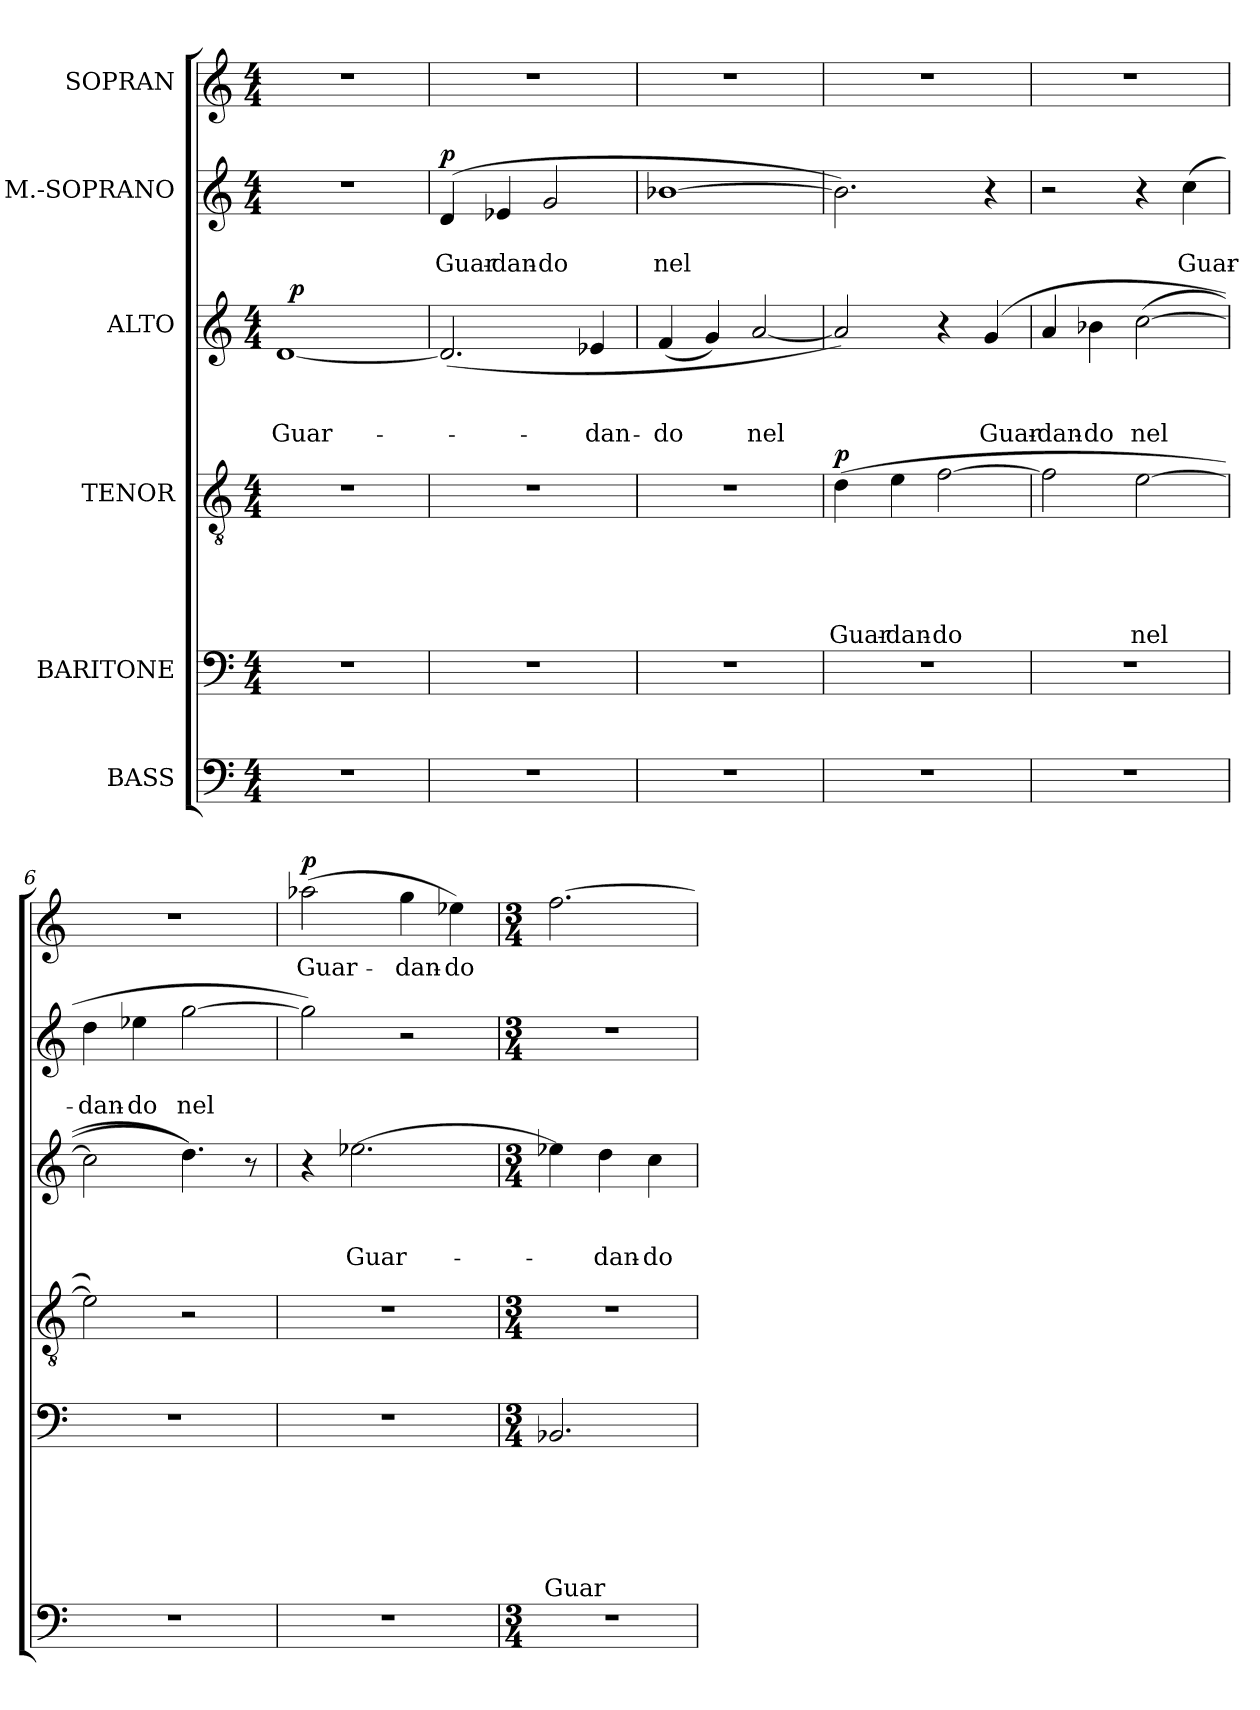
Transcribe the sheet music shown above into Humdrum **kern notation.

**kern	**kern	**text	**text	**text	**text	**text	**text	**kern	**text	**text	**text	**text	**text	**dynam	**kern	**text	**text	**text	**dynam	**kern	**text	**text	**dynam	**kern	**text	**dynam
*part6	*part5	*part5	*part5	*part5	*part5	*part5	*part5	*part4	*part4	*part4	*part4	*part4	*part4	*part4	*part3	*part3	*part3	*part3	*part3	*part2	*part2	*part2	*part2	*part1	*part1	*part1
*staff6	*staff5	*staff5	*staff5	*staff5	*staff5	*staff5	*staff5	*staff4	*staff4	*staff4	*staff4	*staff4	*staff4	*staff4	*staff3	*staff3	*staff3	*staff3	*staff3	*staff2	*staff2	*staff2	*staff2	*staff1	*staff1	*staff1
*I"BASS	*I"BARITONE	*	*	*	*	*	*	*I"TENOR	*	*	*	*	*	*	*I"ALTO	*	*	*	*	*I"M.-SOPRANO	*	*	*	*I"SOPRAN	*	*
*clefF4	*clefF4	*	*	*	*	*	*	*clefGv2	*	*	*	*	*	*	*clefG2	*	*	*	*	*clefG2	*	*	*	*clefG2	*	*
*k[]	*k[]	*	*	*	*	*	*	*k[]	*	*	*	*	*	*	*k[]	*	*	*	*	*k[]	*	*	*	*k[]	*	*
*C:	*C:	*	*	*	*	*	*	*C:	*	*	*	*	*	*	*C:	*	*	*	*	*C:	*	*	*	*C:	*	*
*M4/4	*M4/4	*	*	*	*	*	*	*M4/4	*	*	*	*	*	*	*M4/4	*	*	*	*	*M4/4	*	*	*	*M4/4	*	*
=1	=1	=1	=1	=1	=1	=1	=1	=1	=1	=1	=1	=1	=1	=1	=1	=1	=1	=1	=1	=1	=1	=1	=1	=1	=1	=1
!	!	!	!	!	!	!	!	!	!	!	!	!	!	!	!	!	!	!LO:LY:b	!	!	!	!	!	!	!	!
*	*	*	*	*	*	*	*	*	*	*	*	*	*	*	*^	*	*	*	*	*	*	*	*	*	*	*
1r	1r	.	.	.	.	.	.	1r	.	.	.	.	.	.	[<1d	32ryy	.	.	Guar-	.	1r	.	.	.	1r	.	.
!	!	!	!	!	!	!	!	!	!	!	!	!	!	!	!	!	!	!	!	!LO:DY:a	!	!	!	!	!	!	!
.	.	.	.	.	.	.	.	.	.	.	.	.	.	.	.	2ryy	.	.	.	p	.	.	.	.	.	.	.
.	.	.	.	.	.	.	.	.	.	.	.	.	.	.	.	4...ryy	.	.	.	.	.	.	.	.	.	.	.
=2	=2	=2	=2	=2	=2	=2	=2	=2	=2	=2	=2	=2	=2	=2	=2	=2	=2	=2	=2	=2	=2	=2	=2	=2	=2	=2	=2
!	!	!	!	!	!	!	!	!	!	!	!	!	!	!	!	!	!	!	!	!	!	!	!LO:LY:b	!LO:DY:a	!	!	!
*	*	*	*	*	*	*	*	*	*	*	*	*	*	*	*v	*v	*	*	*	*	*	*	*	*	*	*	*
1r	1r	.	.	.	.	.	.	1r	.	.	.	.	.	.	(<2.d/]	.	.	.	.	(4d/	.	Guar-	p	1r	.	.
!	!	!	!	!	!	!	!	!	!	!	!	!	!	!	!	!	!	!	!	!	!	!LO:LY:b	!	!	!	!
.	.	.	.	.	.	.	.	.	.	.	.	.	.	.	.	.	.	.	.	4e-X/	.	-dan-	.	.	.	.
!	!	!	!	!	!	!	!	!	!	!	!	!	!	!	!	!	!	!	!	!	!	!LO:LY:b:rj	!	!	!	!
.	.	.	.	.	.	.	.	.	.	.	.	.	.	.	.	.	.	.	.	2g/	.	-do	.	.	.	.
!	!	!	!	!	!	!	!	!	!	!	!	!	!	!	!	!	!	!LO:LY:b	!	!	!	!	!	!	!	!
.	.	.	.	.	.	.	.	.	.	.	.	.	.	.	4e-X/	.	.	-dan-	.	.	.	.	.	.	.	.
=3	=3	=3	=3	=3	=3	=3	=3	=3	=3	=3	=3	=3	=3	=3	=3	=3	=3	=3	=3	=3	=3	=3	=3	=3	=3	=3
!	!	!	!	!	!	!	!	!	!	!	!	!	!	!	!	!	!	!LO:LY:b	!	!	!	!LO:LY:b	!	!	!	!
1r	1r	.	.	.	.	.	.	1r	.	.	.	.	.	.	(<4f/	.	.	-do	.	[>1b-X	.	nel	.	1r	.	.
.	.	.	.	.	.	.	.	.	.	.	.	.	.	.	4g/)	.	.	.	.	.	.	.	.	.	.	.
!	!	!	!	!	!	!	!	!	!	!	!	!	!	!	!	!	!	!LO:LY:b	!	!	!	!	!	!	!	!
.	.	.	.	.	.	.	.	.	.	.	.	.	.	.	[<2a/	.	.	nel	.	.	.	.	.	.	.	.
=4	=4	=4	=4	=4	=4	=4	=4	=4	=4	=4	=4	=4	=4	=4	=4	=4	=4	=4	=4	=4	=4	=4	=4	=4	=4	=4
!	!	!	!	!	!	!	!	!	!	!	!	!	!LO:LY:b	!LO:DY:a	!	!	!	!	!	!	!	!	!	!	!	!
1r	1r	.	.	.	.	.	.	(>4d\	.	.	.	.	Guar-	p	2a/])	.	.	.	.	2.b-\])	.	.	.	1r	.	.
!	!	!	!	!	!	!	!	!	!	!	!	!	!LO:LY:b	!	!	!	!	!	!	!	!	!	!	!	!	!
.	.	.	.	.	.	.	.	4e\	.	.	.	.	-dan-	.	.	.	.	.	.	.	.	.	.	.	.	.
!	!	!	!	!	!	!	!	!	!	!	!	!	!LO:LY:b	!	!	!	!	!	!	!	!	!	!	!	!	!
.	.	.	.	.	.	.	.	[>2f\	.	.	.	.	-do	.	4r	.	.	.	.	.	.	.	.	.	.	.
!	!	!	!	!	!	!	!	!	!	!	!	!	!	!	!	!	!	!LO:LY:b	!	!	!	!	!	!	!	!
.	.	.	.	.	.	.	.	.	.	.	.	.	.	.	(4g/	.	.	Guar-	.	4r	.	.	.	.	.	.
=5	=5	=5	=5	=5	=5	=5	=5	=5	=5	=5	=5	=5	=5	=5	=5	=5	=5	=5	=5	=5	=5	=5	=5	=5	=5	=5
!	!	!	!	!	!	!	!	!	!	!	!	!	!	!	!	!	!	!LO:LY:b	!	!	!	!	!	!	!	!
1r	1r	.	.	.	.	.	.	2f\]	.	.	.	.	.	.	4a/	.	.	-dan-	.	2r	.	.	.	1r	.	.
!	!	!	!	!	!	!	!	!	!	!	!	!	!	!	!	!	!	!LO:LY:b:rj	!	!	!	!	!	!	!	!
.	.	.	.	.	.	.	.	.	.	.	.	.	.	.	4b-X\	.	.	-do	.	.	.	.	.	.	.	.
!	!	!	!	!	!	!	!	!	!	!	!	!	!LO:LY:b	!	!	!	!	!LO:LY:b	!	!	!	!	!	!	!	!
.	.	.	.	.	.	.	.	[>2e\	.	.	.	.	nel	.	(>[>2cc\	.	.	nel	.	4r	.	.	.	.	.	.
!	!	!	!	!	!	!	!	!	!	!	!	!	!	!	!	!	!	!	!	!	!	!LO:LY:b	!	!	!	!
.	.	.	.	.	.	.	.	.	.	.	.	.	.	.	.	.	.	.	.	(>4cc\	.	Guar-	.	.	.	.
=6	=6	=6	=6	=6	=6	=6	=6	=6	=6	=6	=6	=6	=6	=6	=6	=6	=6	=6	=6	=6	=6	=6	=6	=6	=6	=6
!	!	!	!	!	!	!	!	!	!	!	!	!	!	!	!	!	!	!	!	!	!	!LO:LY:b	!	!	!	!
1r	1r	.	.	.	.	.	.	2e\])	.	.	.	.	.	.	2cc\]	.	.	.	.	4dd\	.	-dan-	.	1r	.	.
!	!	!	!	!	!	!	!	!	!	!	!	!	!	!	!	!	!	!	!	!	!	!LO:LY:b:rj	!	!	!	!
.	.	.	.	.	.	.	.	.	.	.	.	.	.	.	.	.	.	.	.	4ee-X\	.	-do	.	.	.	.
!	!	!	!	!	!	!	!	!	!	!	!	!	!	!	!	!	!	!	!	!	!	!LO:LY:b	!	!	!	!
.	.	.	.	.	.	.	.	2r	.	.	.	.	.	.	4.dd\))	.	.	.	.	[>2gg\	.	nel	.	.	.	.
.	.	.	.	.	.	.	.	.	.	.	.	.	.	.	8r	.	.	.	.	.	.	.	.	.	.	.
=7	=7	=7	=7	=7	=7	=7	=7	=7	=7	=7	=7	=7	=7	=7	=7	=7	=7	=7	=7	=7	=7	=7	=7	=7	=7	=7
!	!	!	!	!	!	!	!	!	!	!	!	!	!	!	!	!	!	!	!	!	!	!	!	!	!LO:LY:b	!LO:DY:a
1r	1r	.	.	.	.	.	.	1r	.	.	.	.	.	.	4r	.	.	.	.	2gg\])	.	.	.	(>2aa-X\	Guar-	p
!	!	!	!	!	!	!	!	!	!	!	!	!	!	!	!	!	!	!LO:LY:b	!	!	!	!	!	!	!	!
.	.	.	.	.	.	.	.	.	.	.	.	.	.	.	[<2.ee-X\	.	.	Guar-	.	.	.	.	.	.	.	.
!	!	!	!	!	!	!	!	!	!	!	!	!	!	!	!	!	!	!	!	!	!	!	!	!	!LO:LY:b	!
.	.	.	.	.	.	.	.	.	.	.	.	.	.	.	.	.	.	.	.	2r	.	.	.	4gg\	-dan-	.
!	!	!	!	!	!	!	!	!	!	!	!	!	!	!	!	!	!	!	!	!	!	!	!	!	!LO:LY:b:rj	!
.	.	.	.	.	.	.	.	.	.	.	.	.	.	.	.	.	.	.	.	.	.	.	.	4ee-X\)	-do	.
!!LO:LB:g=z
=8	=8	=8	=8	=8	=8	=8	=8	=8	=8	=8	=8	=8	=8	=8	=8	=8	=8	=8	=8	=8	=8	=8	=8	=8	=8	=8
*M3/4	*M3/4	*	*	*	*	*	*	*M3/4	*	*	*	*	*	*	*M3/4	*	*	*	*	*M3/4	*	*	*	*M3/4	*	*
!LO:N:vis=1	!	!	!	!	!	!	!LO:LY:b	!LO:N:vis=1	!	!	!	!	!	!	!	!	!	!	!	!LO:N:vis=1	!	!	!	!	!	!
2.r	2.BB-X/	.	.	.	.	.	Guar-	2.r	.	.	.	.	.	.	4ee-X\]	.	.	.	.	2.r	.	.	.	[>2.ff\	.	.
!	!	!	!	!	!	!	!	!	!	!	!	!	!	!	!	!	!	!LO:LY:b	!	!	!	!	!	!	!	!
.	.	.	.	.	.	.	.	.	.	.	.	.	.	.	4dd\	.	.	-dan-	.	.	.	.	.	.	.	.
!	!	!	!	!	!	!	!	!	!	!	!	!	!	!	!	!	!	!LO:LY:b:rj	!	!	!	!	!	!	!	!
.	.	.	.	.	.	.	.	.	.	.	.	.	.	.	4cc\	.	.	-do	.	.	.	.	.	.	.	.
=	=	=	=	=	=	=	=	=	=	=	=	=	=	=	=	=	=	=	=	=	=	=	=	=	=	=
*-	*-	*-	*-	*-	*-	*-	*-	*-	*-	*-	*-	*-	*-	*-	*-	*-	*-	*-	*-	*-	*-	*-	*-	*-	*-	*-
